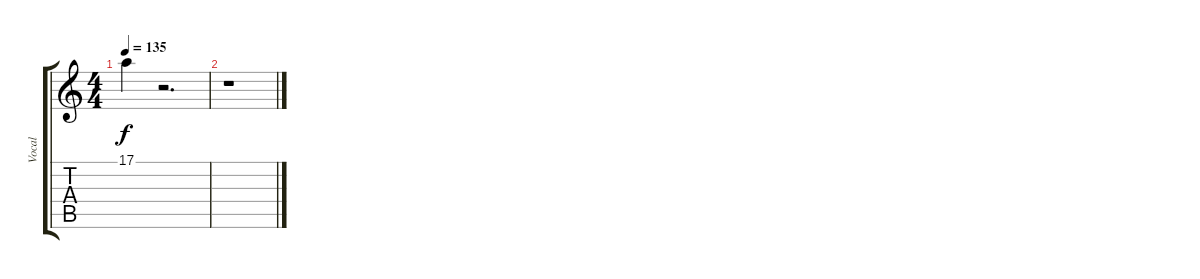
\track ("Vocal" "Vocal") {instrument lead2sawtooth}
\staff {score tabs}
\tuning (E4 B3 G3 D3 A2 E2) {hide}
\ts (4 4)
\tempo 135
\clef g2
\ks c
17.1{t}.4{dy f} r.2{d} |
r.1
